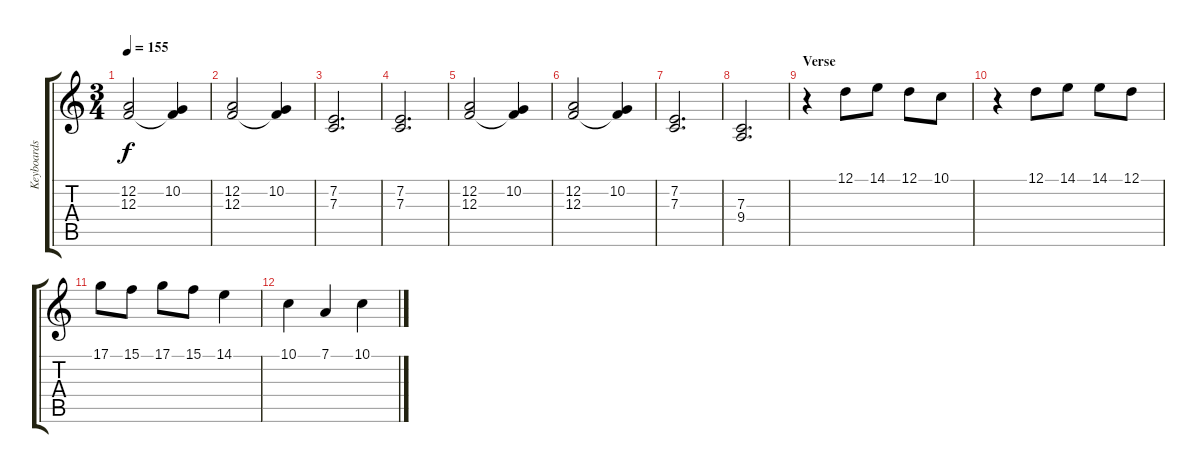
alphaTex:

\track ("Keyboards " "Keyboards ") {instrument stringensemble1}
\staff {score tabs}
\tuning (D4 A3 F3 C3 G2 D2) {hide}
\ts (3 4)
\tempo 155
\clef g2
\ks c
(12.2 12.3).2{dy f} (10.2 12.3{t}).4 |
(12.2 12.3).2 (10.2 12.3{t}).4 |
(7.2 7.3).2{d} |
(7.2 7.3).2{d} |
(12.2 12.3).2 (10.2 12.3{t}).4 |
(12.2 12.3).2 (10.2 12.3{t}).4 |
(7.2 7.3).2{d} |
(7.3 9.4).2{d} |
\section ("" "Verse")
r.4{volume 11 instrument pizzicatostrings} 12.1.8 14.1.8 12.1.8 10.1.8 |
r.4 12.1.8 14.1.8 14.1.8 12.1.8 |
17.1.8 15.1.8 17.1.8 15.1.8 14.1.4 |
10.1.4 7.1.4 10.1.4
